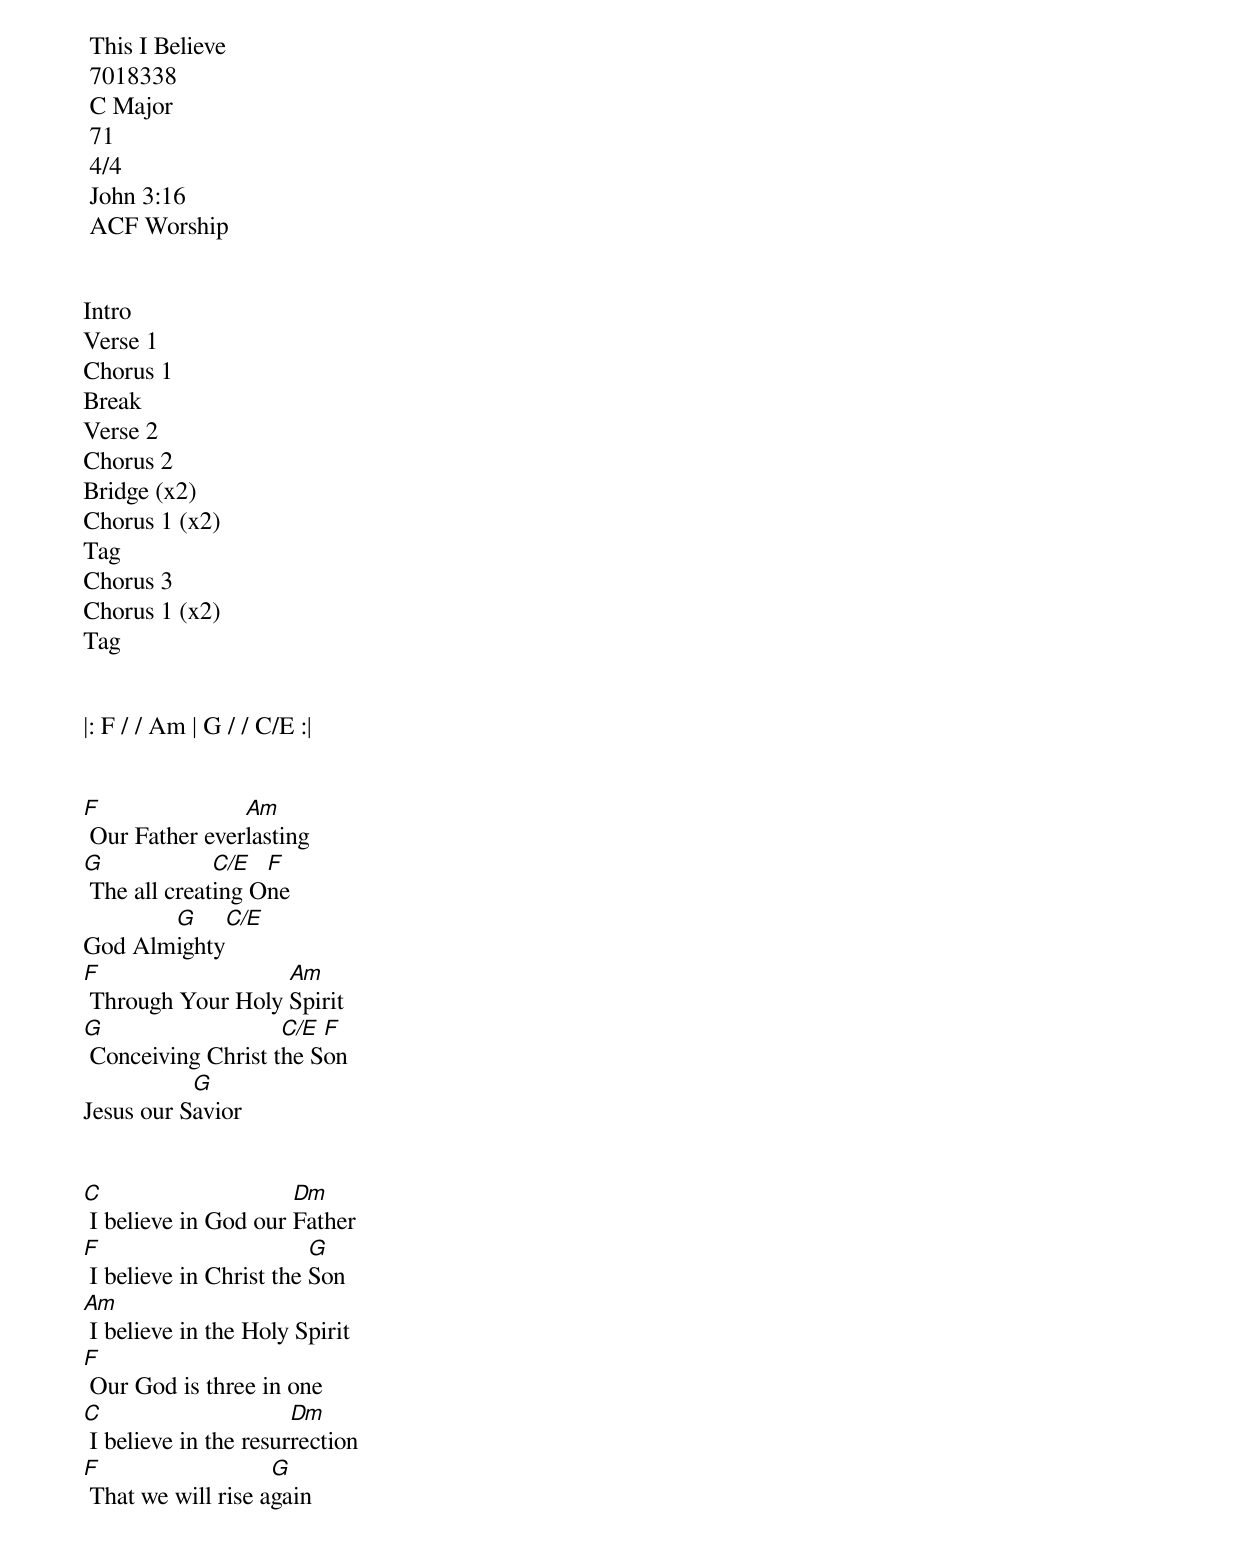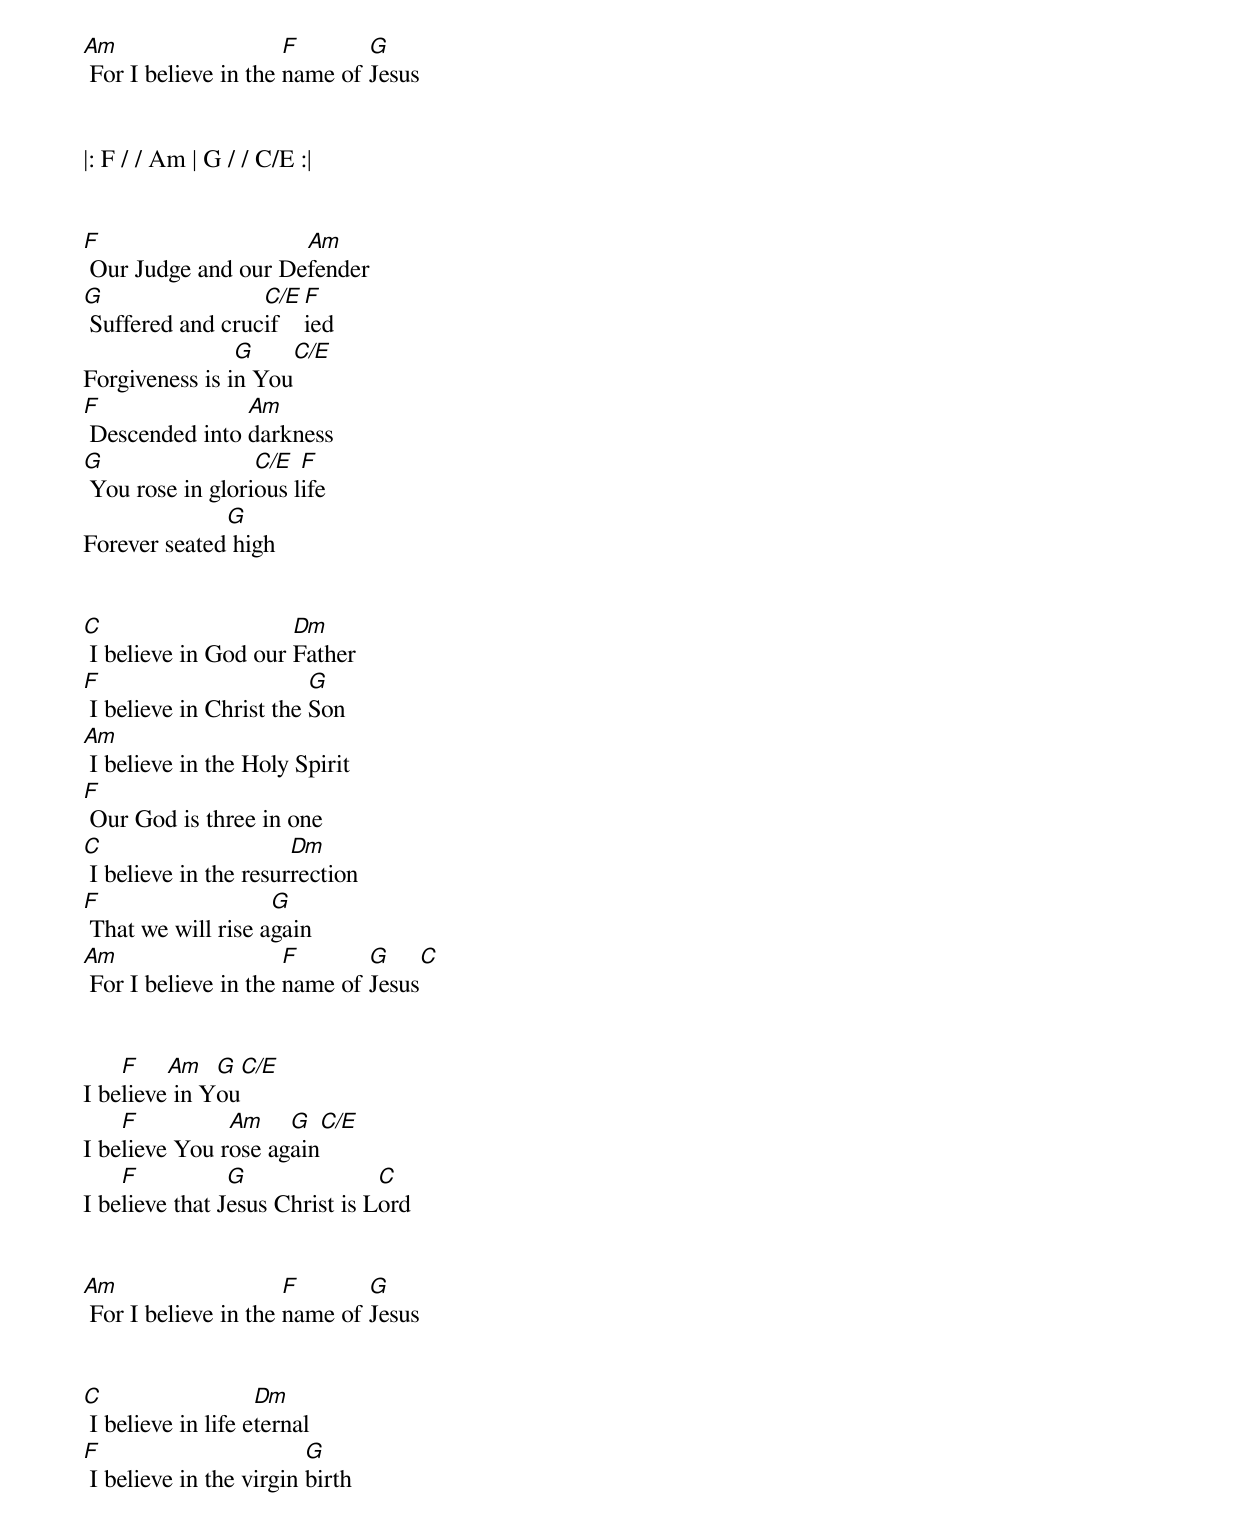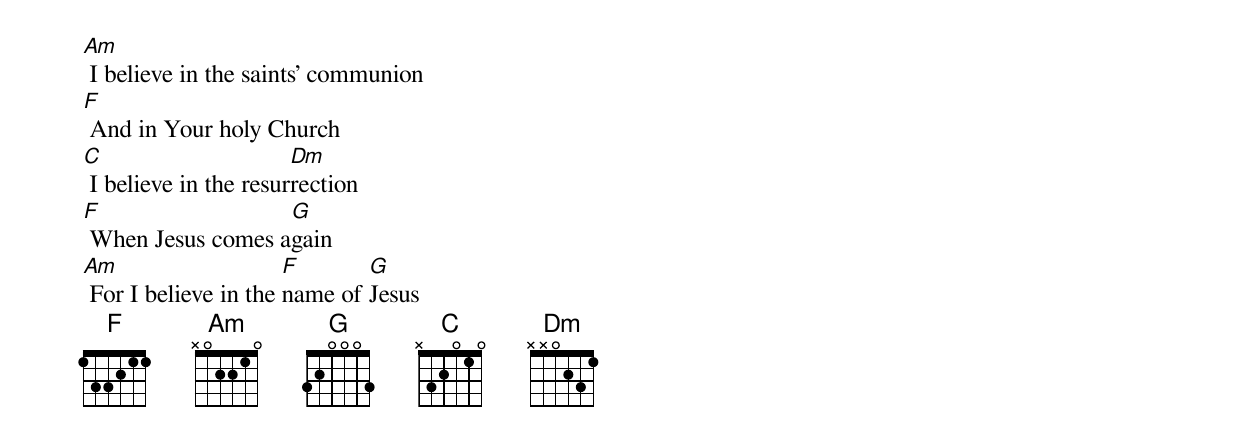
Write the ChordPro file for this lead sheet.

<song> This I Believe
<ccli> 7018338
<key> C Major
<bpm> 71
<signature> 4/4
<verse> John 3:16
<arranger> ACF Worship

<order>
Intro
Verse 1
Chorus 1
Break
Verse 2
Chorus 2
Bridge (x2)
Chorus 1 (x2)
Tag
Chorus 3
Chorus 1 (x2)
Tag

<Intro>
|: F / / Am | G / / C/E :|

<Verse 1>
[F] Our Father ever[Am]lasting
[G] The all creat[C/E]ing O[F]ne
God Alm[G]ighty[C/E]
[F] Through Your Holy [Am]Spirit
[G] Conceiving Christ t[C/E]he S[F]on
Jesus our S[G]avior

<Chorus 1>
[C] I believe in God our [Dm]Father
[F] I believe in Christ the [G]Son
[Am] I believe in the Holy Spirit
[F] Our God is three in one
[C] I believe in the resur[Dm]rection
[F] That we will rise a[G]gain
[Am] For I believe in the [F]name of [G]Jesus

<Break>
|: F / / Am | G / / C/E :|

<Verse 2>
[F] Our Judge and our De[Am]fender
[G] Suffered and cruc[C/E]if[F]ied
Forgiveness is i[G]n You[C/E]
[F] Descended into [Am]darkness
[G] You rose in glori[C/E]ous l[F]ife
Forever seated[G] high

<Chorus 2>
[C] I believe in God our [Dm]Father
[F] I believe in Christ the [G]Son
[Am] I believe in the Holy Spirit
[F] Our God is three in one
[C] I believe in the resur[Dm]rection
[F] That we will rise a[G]gain
[Am] For I believe in the [F]name of [G]Jesus[C]

<Bridge>
I be[F]lieve[Am] in Y[G]ou[C/E]
I be[F]lieve You r[Am]ose ag[G]ain[C/E]
I be[F]lieve that J[G]esus Christ is L[C]ord

<Tag>
[Am] For I believe in the [F]name of [G]Jesus

<Chorus 3>
[C] I believe in life e[Dm]ternal
[F] I believe in the virgin [G]birth
[Am] I believe in the saints' communion
[F] And in Your holy Church
[C] I believe in the resur[Dm]rection
[F] When Jesus comes a[G]gain
[Am] For I believe in the [F]name of [G]Jesus
